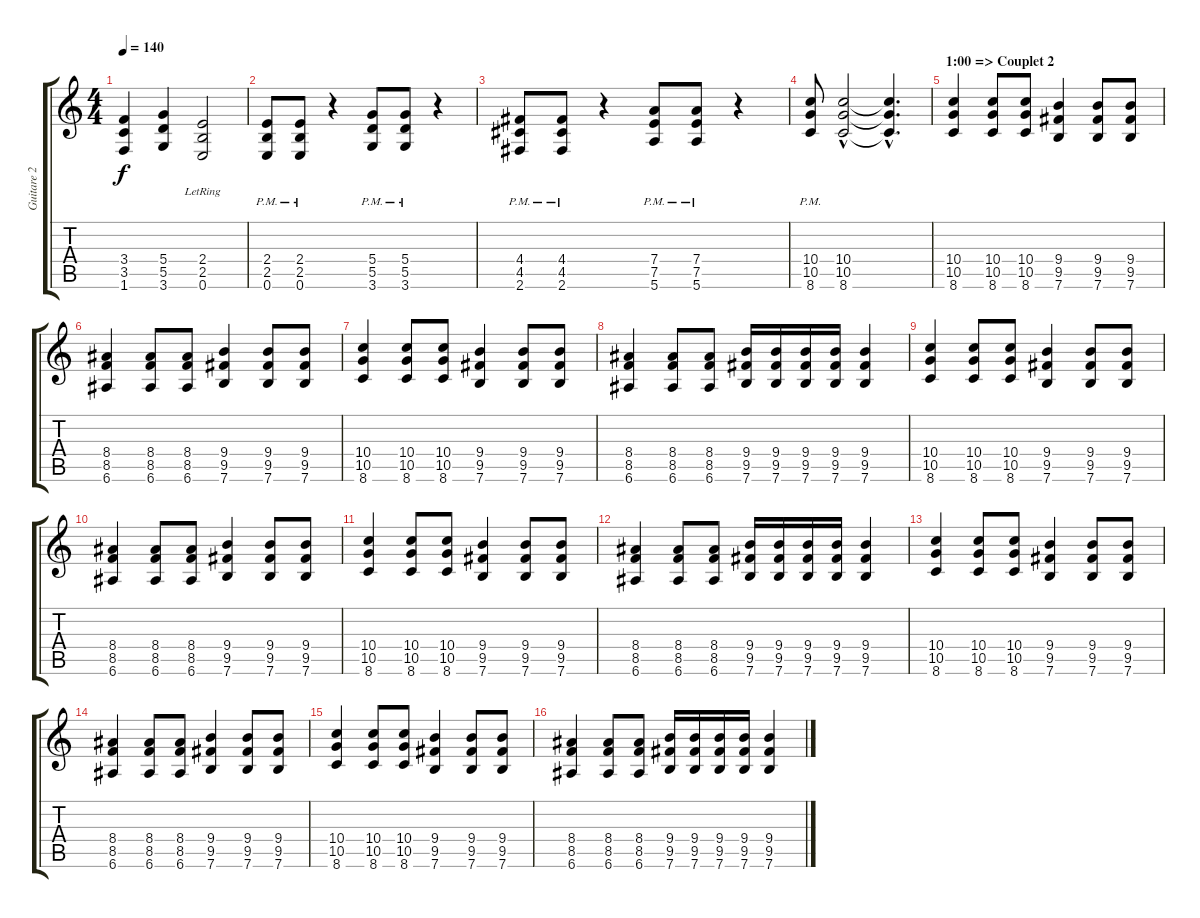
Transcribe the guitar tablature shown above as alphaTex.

\track ("Guitare 2" "Guitare 2") {instrument overdrivenguitar}
\staff {score tabs}
\tuning (E4 B3 G3 D3 A2 E2) {hide}
\ts (4 4)
\tempo 140
\clef g2
\ks c
(3.4 3.5 1.6).4{dy f} (5.4 5.5 3.6).4 (2.4{lr} 2.5{lr} 0.6{lr}).2 |
(2.4{pm} 2.5{pm} 0.6{pm}).8 (2.4{pm} 2.5{pm} 0.6{pm}).8 r.4 (5.4{pm} 5.5{pm} 3.6{pm}).8 (5.4{pm} 5.5{pm} 3.6{pm}).8 r.4 |
(4.4{pm} 4.5{pm} 2.6{pm}).8 (4.4{pm} 4.5{pm} 2.6{pm}).8 r.4 (7.4{pm} 7.5{pm} 5.6{pm}).8 (7.4{pm} 7.5{pm} 5.6{pm}).8 r.4 |
(10.4{pm} 10.5{pm} 8.6{pm}).8 (10.4{hac} 10.5 8.6).2 (10.4{hac t} 10.5{hac t} 8.6{hac t}).4{d} |
\section ("" "1:00 => Couplet 2 ")
(10.4 10.5 8.6).4 (10.4 10.5 8.6).8 (10.4 10.5 8.6).8 (9.4 9.5 7.6).4 (9.4 9.5 7.6).8 (9.4 9.5 7.6).8 |
(8.4 8.5 6.6).4 (8.4 8.5 6.6).8 (8.4 8.5 6.6).8 (9.4 9.5 7.6).4 (9.4 9.5 7.6).8 (9.4 9.5 7.6).8 |
(10.4 10.5 8.6).4 (10.4 10.5 8.6).8 (10.4 10.5 8.6).8 (9.4 9.5 7.6).4 (9.4 9.5 7.6).8 (9.4 9.5 7.6).8 |
(8.4 8.5 6.6).4 (8.4 8.5 6.6).8 (8.4 8.5 6.6).8 (9.4 9.5 7.6).16 (9.4 9.5 7.6).16 (9.4 9.5 7.6).16 (9.4 9.5 7.6).16 (9.4 9.5 7.6).4 |
(10.4 10.5 8.6).4 (10.4 10.5 8.6).8 (10.4 10.5 8.6).8 (9.4 9.5 7.6).4 (9.4 9.5 7.6).8 (9.4 9.5 7.6).8 |
(8.4 8.5 6.6).4 (8.4 8.5 6.6).8 (8.4 8.5 6.6).8 (9.4 9.5 7.6).4 (9.4 9.5 7.6).8 (9.4 9.5 7.6).8 |
(10.4 10.5 8.6).4 (10.4 10.5 8.6).8 (10.4 10.5 8.6).8 (9.4 9.5 7.6).4 (9.4 9.5 7.6).8 (9.4 9.5 7.6).8 |
(8.4 8.5 6.6).4 (8.4 8.5 6.6).8 (8.4 8.5 6.6).8 (9.4 9.5 7.6).16 (9.4 9.5 7.6).16 (9.4 9.5 7.6).16 (9.4 9.5 7.6).16 (9.4 9.5 7.6).4 |
(10.4 10.5 8.6).4 (10.4 10.5 8.6).8 (10.4 10.5 8.6).8 (9.4 9.5 7.6).4 (9.4 9.5 7.6).8 (9.4 9.5 7.6).8 |
(8.4 8.5 6.6).4 (8.4 8.5 6.6).8 (8.4 8.5 6.6).8 (9.4 9.5 7.6).4 (9.4 9.5 7.6).8 (9.4 9.5 7.6).8 |
(10.4 10.5 8.6).4 (10.4 10.5 8.6).8 (10.4 10.5 8.6).8 (9.4 9.5 7.6).4 (9.4 9.5 7.6).8 (9.4 9.5 7.6).8 |
(8.4 8.5 6.6).4 (8.4 8.5 6.6).8 (8.4 8.5 6.6).8 (9.4 9.5 7.6).16 (9.4 9.5 7.6).16 (9.4 9.5 7.6).16 (9.4 9.5 7.6).16 (9.4 9.5 7.6).4
